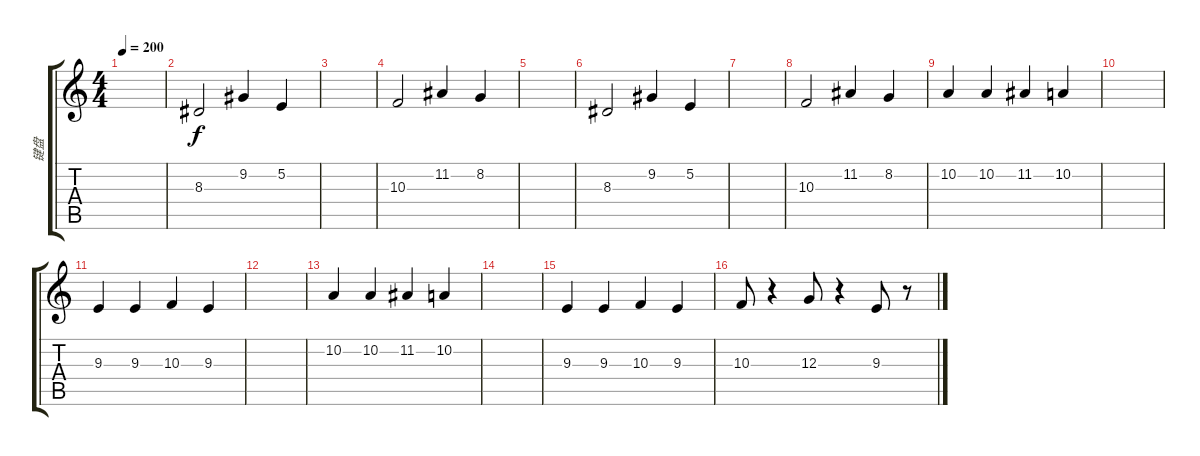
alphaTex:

\track ("键盘" "键盘") {instrument pad7halo}
\staff {score tabs}
\tuning (E4 B3 G3 D3 A2 E2) {hide}
\ts (4 4)
\tempo 200
\clef g2
\ks c
|
8.3.2 9.2.4 5.2.4 |
|
10.3.2 11.2.4 8.2.4 |
|
8.3.2 9.2.4 5.2.4 |
|
10.3.2 11.2.4 8.2.4 |
10.2.4 10.2.4 11.2.4 10.2.4 |
|
9.3.4 9.3.4 10.3.4 9.3.4 |
|
10.2.4 10.2.4 11.2.4 10.2.4 |
|
9.3.4 9.3.4 10.3.4 9.3.4 |
10.3.8 r.4 12.3.8 r.4 9.3.8 r.8
